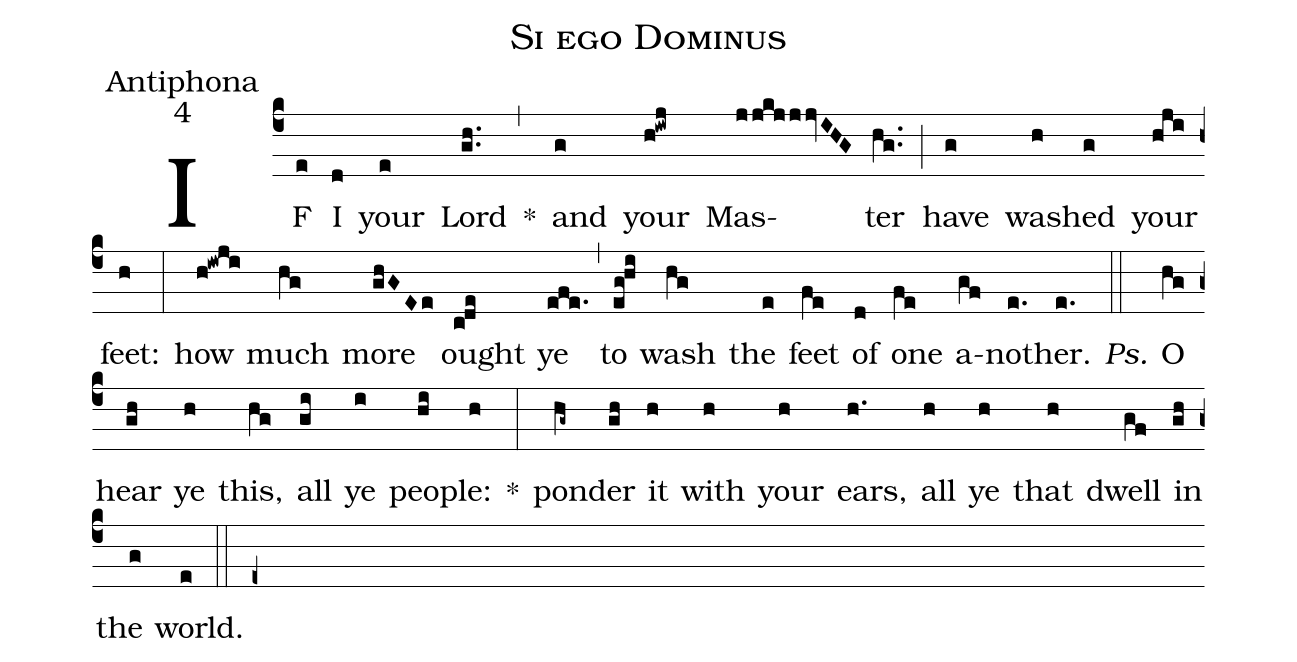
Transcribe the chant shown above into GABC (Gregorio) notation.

name:Si ego Dominus;
office-part:Antiphona;
mode:4;
%%
(c4) IF(e) I(d) your(e) Lord(gh..) *(,) and(g) your(h!iwj) Mas(jjkjjjvIHG)ter(hg..) (;) have(g) wa(h)shed(g) your(hji) feet:(h) (:) how(h!iwji) much(hg) more(ghGEe) ought(c!de) ye(efe.) (,) to(eg!hi) wash(hg) the(e) feet(fe) of(d) one(fe) a(gf)no(e.)ther.(e.) <i>Ps.</i>(::) O(hg) hear(gh) ye(h) this,(hg) all(gi) ye(i) peo(hi)ple:(h) *(:) pon(hg~)der(gh) it(h) with(h) your(h) ears,(h.1) all(h) ye(h) that(h) dwell(gf) in(gh) the(g) world.(e) (::) (e+)
